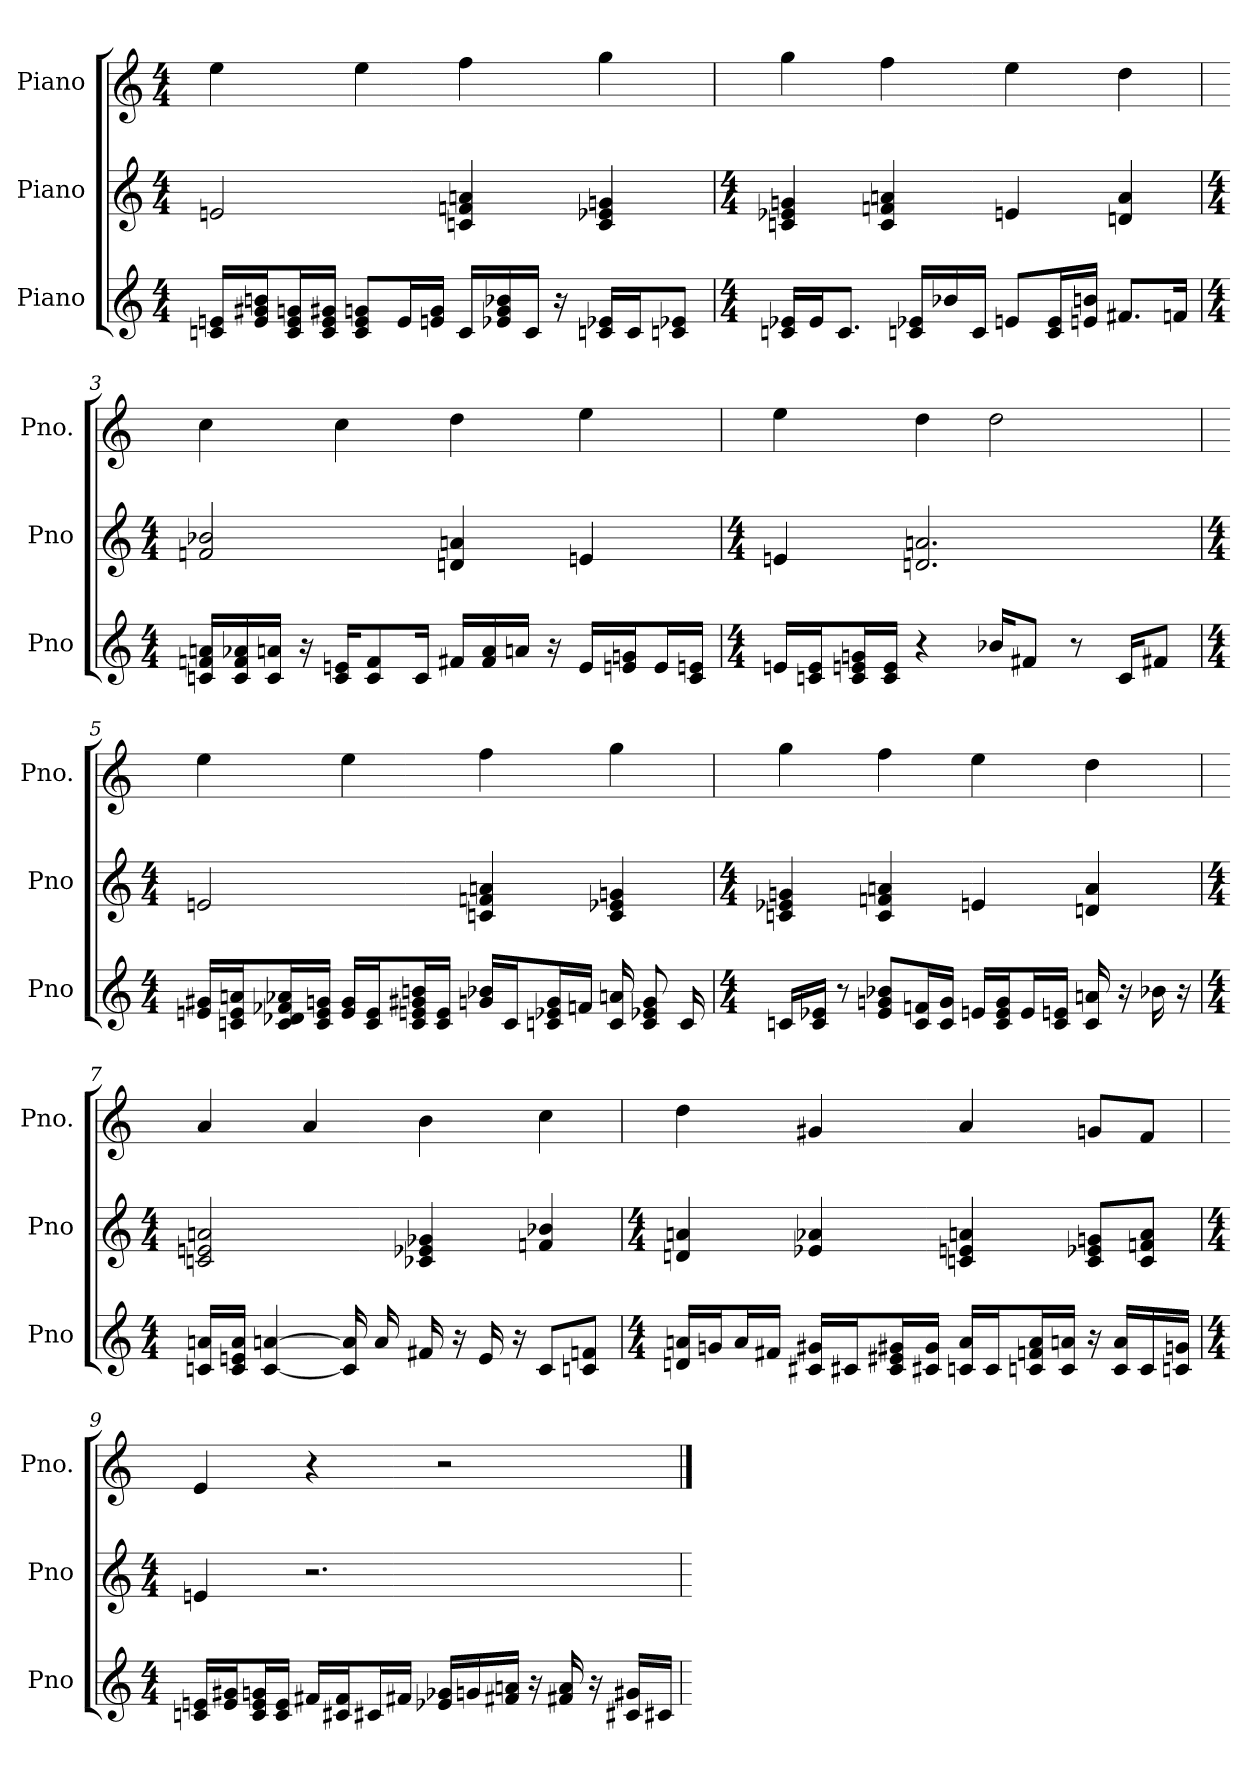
**kern	**kern	**kern
*part3	*part2	*part1
*staff3	*staff2	*staff1
*I"Piano	*I"Piano	*I"Piano
*I'Pno	*I'Pno	*I'Pno.
*	*	*clefG2
*	*	*k[]
*M4/4	*M4/4	*M4/4
=1	=1	=1
16cn 16enLL	2en	4ee\
16e 16g#X 16bnJ	.	.
16c 16e 16gnL	.	.
16c 16e 16g#XJJ	.	.
8c 8e 8gnL	.	4ee\
16eL	.	.
16en 16gJJ	.	.
16cLL	4cn 4fn 4an	4ff\
16e-X 16g 16b-X	.	.
16cJJ	.	.
16r	.	.
16cn 16e-XLL	4c 4e-X 4gn	4gg\
16cJ	.	.
8cn 8e-XJ	.	.
=2	=2	=2
*M4/4	*M4/4	*
16cn 16e-XLL	4cn 4e-X 4gn	4gg\
16e-J	.	.
8.cJ	.	.
.	4c 4fn 4an	4ff\
16cn 16e-XLL	.	.
16b-X	.	.
16cJJ	.	.
8enL	4en	4ee\
16c 16eL	.	.
16en 16bnJJ	.	.
8.f#XL	4dn 4a	4dd\
16fnJk	.	.
=3	=3	=3
*M4/4	*M4/4	*
16cn 16fn 16anLL	2fn 2b-X	4cc\
16c 16f 16a-X	.	.
16c 16anJJ	.	.
16r	.	.
16c 16enKL	.	4cc\
8c 8f	.	.
16cJk	.	.
16f#XLL	4dn 4an	4dd\
16f# 16a	.	.
16anJJ	.	.
16r	.	.
16eLL	4en	4ee\
16en 16gnJ	.	.
16eL	.	.
16c 16enJJ	.	.
=4	=4	=4
*M4/4	*M4/4	*
16enLL	4en	4ee\
16cn 16eJ	.	.
16c 16en 16gnL	.	.
16c 16eJJ	.	.
4r	2.dn 2.an	4dd\
16b-XKL	.	2dd\
8f#XJ	.	.
8r	.	.
16cKL	.	.
8f#XJ	.	.
=5	=5	=5
*M4/4	*M4/4	*
16en 16g#XLL	2en	4ee\
16cn 16e 16anJ	.	.
16c 16d-X 16f-X 16a-XL	.	.
16c 16e 16gnJJ	.	.
16e 16gLL	.	4ee\
16c 16eJ	.	.
16c 16en 16g#X 16bnL	.	.
16c 16eJJ	.	.
16gn 16b-XLL	4cn 4fn 4an	4ff\
16cJ	.	.
16cn 16e-X 16gL	.	.
16fnJJ	.	.
16c 16anLL	4c 4e-X 4gn	4gg\
8c 8e-X 8g	.	.
16cJk	.	.
=6	=6	=6
*M4/4	*M4/4	*
16cnLL	4cn 4e-X 4gn	4gg\
16c 16e-XJJ	.	.
8r	.	.
8e- 8gn 8b-XL	4c 4fn 4an	4ff\
16c 16fnL	.	.
16c 16gJJ	.	.
16enLL	4en	4ee\
16c 16e 16gJ	.	.
16eL	.	.
16c 16enJJ	.	.
16c 16an	4dn 4a	4dd\
16r	.	.
16b-X	.	.
16r	.	.
=7	=7	=7
*M4/4	*M4/4	*
16cn 16anLL	2cn 2en 2an	4a/
16c 16en 16aJJ	.	.
[4c [4an	.	.
.	.	4a/
16c] 16a]	.	.
16a	.	.
16f#X	4e-X 4g-X 4c-X	4b\
16r	.	.
16e	.	.
16r	.	.
8cL	4fn 4b-X	4cc\
8cn 8fnJ	.	.
=8	=8	=8
*M4/4	*M4/4	*
16dn 16anLL	4dn 4an	4dd\
16gnJ	.	.
16aL	.	.
16f#XJJ	.	.
16c#X 16g#XLL	4e-X 4a-X	4g#X/
16c#XJ	.	.
16c# 16e#X 16g#XL	.	.
16c#X 16g#JJ	.	.
16cn 16aLL	4cn 4en 4an	4a/
16cJ	.	.
16cn 16fn 16aL	.	.
16c 16anJJ	.	.
16r	8c 8e-X 8gnL	8gn/L
16c 16aLL	.	.
16c	8c 8fn 8aJ	8f/J
16cn 16gnJJ	.	.
=9	=9	=9
*M4/4	*M4/4	*
16cn 16enLL	4en	4e/
16e 16g#XJ	.	.
16c 16e 16gnL	.	.
16c 16eJJ	.	.
16f#XLL	2.r	4r
16c#X 16f#J	.	.
16c#XL	.	.
16f#XJJ	.	.
16e-X 16g-XLL	.	2r
16gn	.	.
16f#X 16anJJ	.	.
16r	.	.
16f#X 16a	.	.
16r	.	.
16c#X 16g#XLL	.	.
16c#XJJ	.	.
=	=	==
*-	*-	*-
